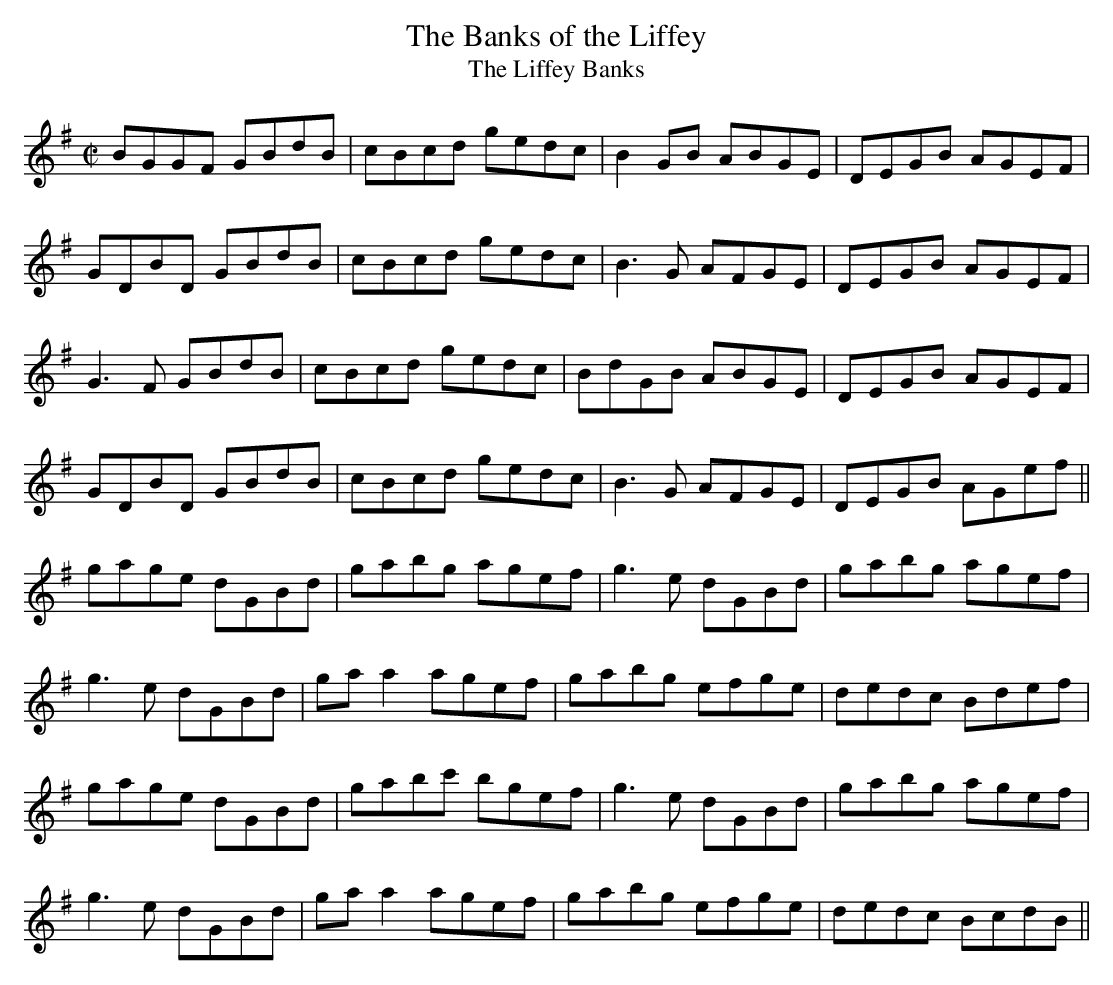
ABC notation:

X:1
T:Banks of the Liffey, The
T:Liffey Banks, The
M:C|
K:G
BGGF GBdB|cBcd gedc|B2GB ABGE|DEGB AGEF|
GDBD GBdB|cBcd gedc|B3G AFGE|DEGB AGEF|
G3F GBdB|cBcd gedc|BdGB ABGE|DEGB AGEF|
GDBD GBdB|cBcd gedc|B3G AFGE|DEGB AGef||
gage dGBd|gabg agef|g3e dGBd|gabg agef|
g3e dGBd|gaa2 agef|gabg efge|dedc Bdef|
gage dGBd|gabc' bgef|g3e dGBd|gabg agef|
g3e dGBd|gaa2 agef|gabg efge|dedc BcdB||
